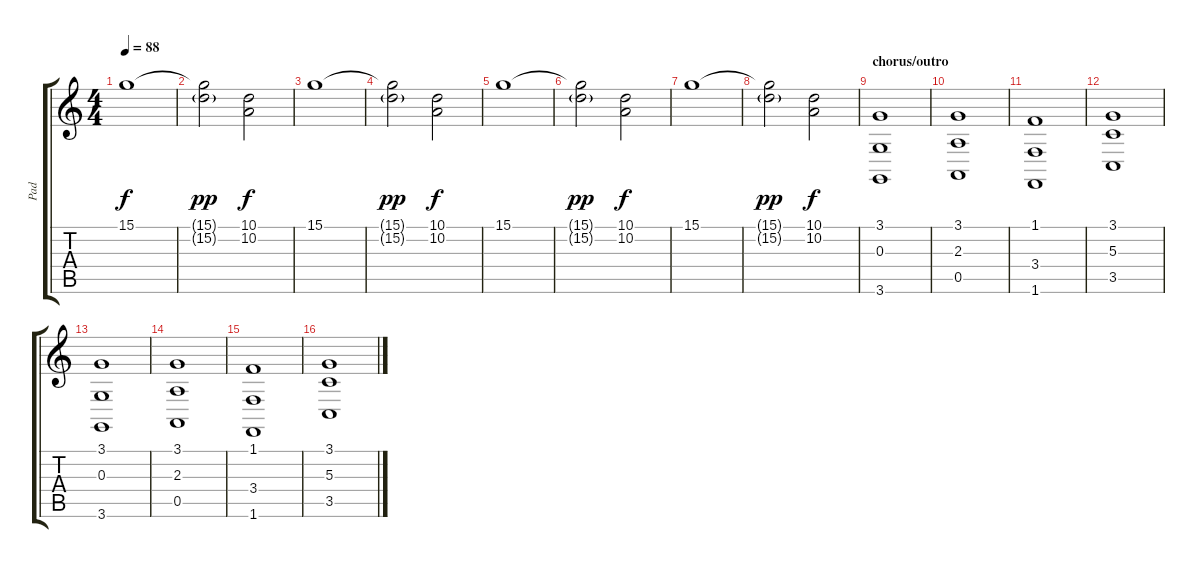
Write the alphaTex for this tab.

\track ("Pad" "Pad") {instrument pad8sweep}
\staff {score tabs}
\tuning (E4 B3 G3 D3 A2 E2) {hide}
\ts (4 4)
\tempo 88
\clef g2
\ks c
15.1.1{dy f volume 9} |
(15.1{t} 15.2{g}).2{dy pp} (10.1 10.2).2{dy f} |
15.1.1 |
(15.1{t} 15.2{g}).2{dy pp} (10.1 10.2).2{dy f} |
15.1.1 |
(15.1{t} 15.2{g}).2{dy pp} (10.1 10.2).2{dy f} |
15.1.1 |
(15.1{t} 15.2{g}).2{dy pp} (10.1 10.2).2{dy f} |
\section ("" "chorus/outro")
(3.1 0.3 3.6).1 |
(3.1 2.3 0.5).1 |
(1.1 3.4 1.6).1 |
(3.1 5.3 3.5).1 |
(3.1 0.3 3.6).1{volume 11} |
(3.1 2.3 0.5).1 |
(1.1 3.4 1.6).1 |
(3.1 5.3 3.5).1
